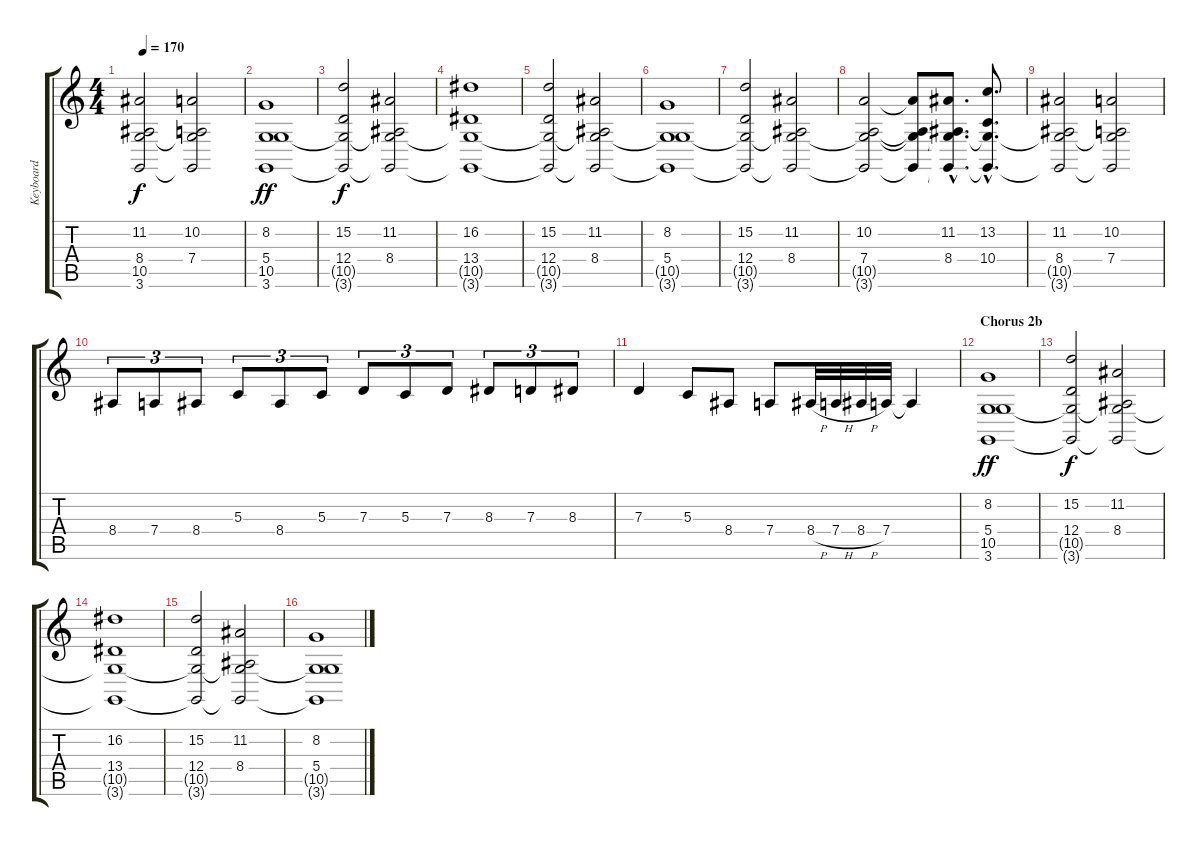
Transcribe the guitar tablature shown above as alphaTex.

\track ("Keyboard" "Keyboard") {instrument drawbarorgan}
\staff {score tabs}
\tuning (E4 B3 G3 D3 A2 E2) {hide}
\ts (4 4)
\tempo 170
\clef g2
\ks c
(11.2 8.4 10.5{t} 3.6{t}).2{dy f} (10.2 7.4 10.5{t} 3.6{t}).2 |
(8.2 5.4 10.5 3.6).1{dy ff} |
(15.2 12.4 10.5{t} 3.6{t}).2{dy f} (11.2 8.4 10.5{t} 3.6{t}).2 |
(16.2 13.4 10.5{t} 3.6{t}).1 |
(15.2 12.4 10.5{t} 3.6{t}).2 (11.2 8.4 10.5{t} 3.6{t}).2 |
(8.2 5.4 10.5{t} 3.6{t}).1 |
(15.2 12.4 10.5{t} 3.6{t}).2 (11.2 8.4 10.5{t} 3.6{t}).2 |
(10.2 7.4 10.5{t} 3.6{t}).2 (10.2{t} 7.4{t} 10.5{t} 3.6{t}).8 (11.2{hac} 8.4{hac} 10.5{hac t} 3.6{hac t}).8{d} (13.2{hac} 10.4{hac} 10.5{hac t} 3.6{hac t}).8{d} |
(11.2 8.4 10.5{t} 3.6{t}).2 (10.2 7.4 10.5{t} 3.6{t}).2 |
8.4.8{tu (3 2) volume 14} 7.4.8{tu (3 2)} 8.4.8{tu (3 2)} 5.3.8{tu (3 2)} 8.4.8{tu (3 2)} 5.3.8{tu (3 2)} 7.3.8{tu (3 2)} 5.3.8{tu (3 2)} 7.3.8{tu (3 2)} 8.3.8{tu (3 2)} 7.3.8{tu (3 2)} 8.3.8{tu (3 2)} |
7.3.4{instrument distortionguitar} 5.3.8 8.4.8 7.4.8 8.4{h}.32 7.4{h}.32 8.4{h}.32 7.4.32 7.4{t}.4 |
\section ("" "Chorus 2b")
(8.2 5.4 10.5 3.6).1{dy ff volume 12 instrument drawbarorgan} |
(15.2 12.4 10.5{t} 3.6{t}).2{dy f} (11.2 8.4 10.5{t} 3.6{t}).2 |
(16.2 13.4 10.5{t} 3.6{t}).1 |
(15.2 12.4 10.5{t} 3.6{t}).2 (11.2 8.4 10.5{t} 3.6{t}).2 |
(8.2 5.4 10.5{t} 3.6{t}).1
